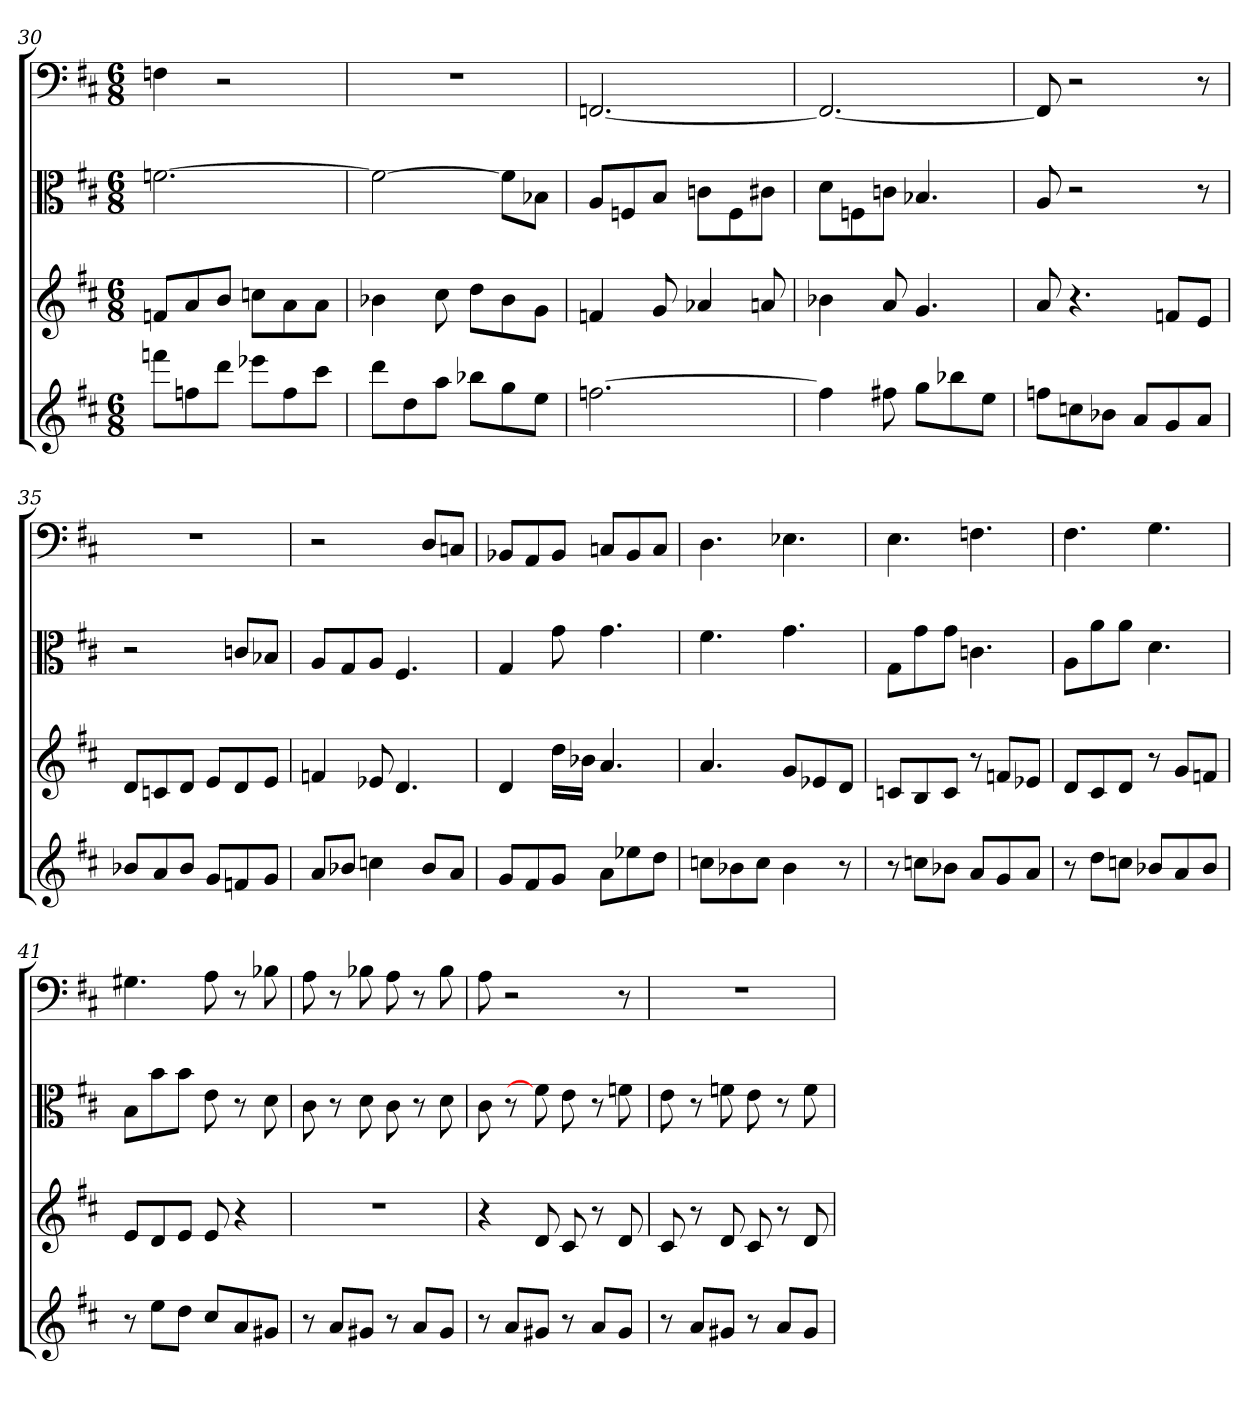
**kern	**kern	**kern	**kern
*part4	*part3	*part2	*part1
*staff4	*staff3	*staff2	*staff1
*	*	*clefC3	*clefF4
*k[f#c#]	*k[f#c#]	*k[f#c#]	*k[f#c#]
*D:	*D:	*D:	*D:
*M6/8	*M6/8	*M6/8	*M6/8
=30	=30	=30	=30
8fffnL	8fnL	[2.fn	4Fn
8ffn	8a	.	.
8dddJ	8bJ	.	2r
8eee-XL	8ccnL	.	.
8ff	8a	.	.
8ccc#J	8aJ	.	.
=31	=31	=31	=31
8dddL	4b-X	2f_	2.r
8dd	.	.	.
8aaJ	8cc#	.	.
8bb-XL	8ddL	.	.
8gg	8b-	8f\L]	.
8eeJ	8gJ	8B-X\J	.
=32	=32	=32	=32
[2.ffn	4fn	8A/L	[2.FFn
.	.	8Fn/	.
.	8g	8B/J	.
.	4a-X	8cn\L	.
.	.	8F\	.
.	8an	8c#X\J	.
=33	=33	=33	=33
4ff]	4b-X	8d\L	2.FF_
.	.	8Fn\	.
8ff#X	8a	8cn\J	.
8ggL	4.g	4.B-X	.
8bb-X	.	.	.
8eeJ	.	.	.
=34	=34	=34	=34
8ffnL	8a	8A	8FF]
8ccn	4.r	2r	2r
8b-XJ	.	.	.
8aL	.	.	.
8g	8fnL	.	.
8aJ	8eJ	8r	8r
=35	=35	=35	=35
8b-XL	8dL	2r	2.r
8a	8cn	.	.
8b-J	8dJ	.	.
8gL	8eL	.	.
8fn	8d	8cn/L	.
8gJ	8eJ	8B-X/J	.
=36	=36	=36	=36
8aL	4fn	8A/L	2r
8b-XJ	.	8G/	.
4ccn	8e-X	8A/J	.
.	4.d	4.F#	.
8b-L	.	.	8D/L
8aJ	.	.	8Cn/J
=37	=37	=37	=37
8gL	4d	4G	8BB-X/L
8f#	.	.	8AA/
8gJ	16ddLL	8g	8BB-/J
.	16b-XJJ	.	.
8aL	4.a	4.g	8Cn/L
8ee-X	.	.	8BB-/
8ddJ	.	.	8C/J
=38	=38	=38	=38
8ccnL	4.a	4.f#	4.D
8b-X	.	.	.
8ccJ	.	.	.
4b-	8gL	4.g	4.E-X
.	8e-X	.	.
8r	8dJ	.	.
=39	=39	=39	=39
8r	8cnL	8G\L	4.E
8ccnL	8B	8g\	.
8b-XJ	8cJ	8g\J	.
8aL	8r	4.cn	4.Fn
8g	8fnL	.	.
8aJ	8e-XJ	.	.
=40	=40	=40	=40
8r	8dL	8A\L	4.F#
8ddL	8c#	8a\	.
8ccnJ	8dJ	8a\J	.
8b-XL	8r	4.d	4.G
8a	8gL	.	.
8b-J	8fnJ	.	.
=41	=41	=41	=41
8r	8eL	8B\L	4.G#X
8eeL	8d	8b\	.
8ddJ	8eJ	8b\J	.
8cc#L	8e	8e	8A
8a	4r	8r	8r
8g#XJ	.	8d	8B-X
=42	=42	=42	=42
8r	2.r	8c#	8A
8aL	.	8r	8r
8g#XJ	.	8d	8B-X
8r	.	8c#	8A
8aL	.	8r	8r
8g#J	.	8d	8B-
=43	=43	=43	=43
8r	4r	8c#	8A
8aL	.	8r	2r
8g#XJ	8d	8f]	.
8r	8c#	8e	.
8aL	8r	8r	.
8g#J	8d	8fn	8r
=44	=44	=44	=44
8r	8c#	8e	2.r
8aL	8r	8r	.
8g#XJ	8d	8fn	.
8r	8c#	8e	.
8aL	8r	8r	.
8g#J	8d	8f	.
=	=	=	=
*-	*-	*-	*-
